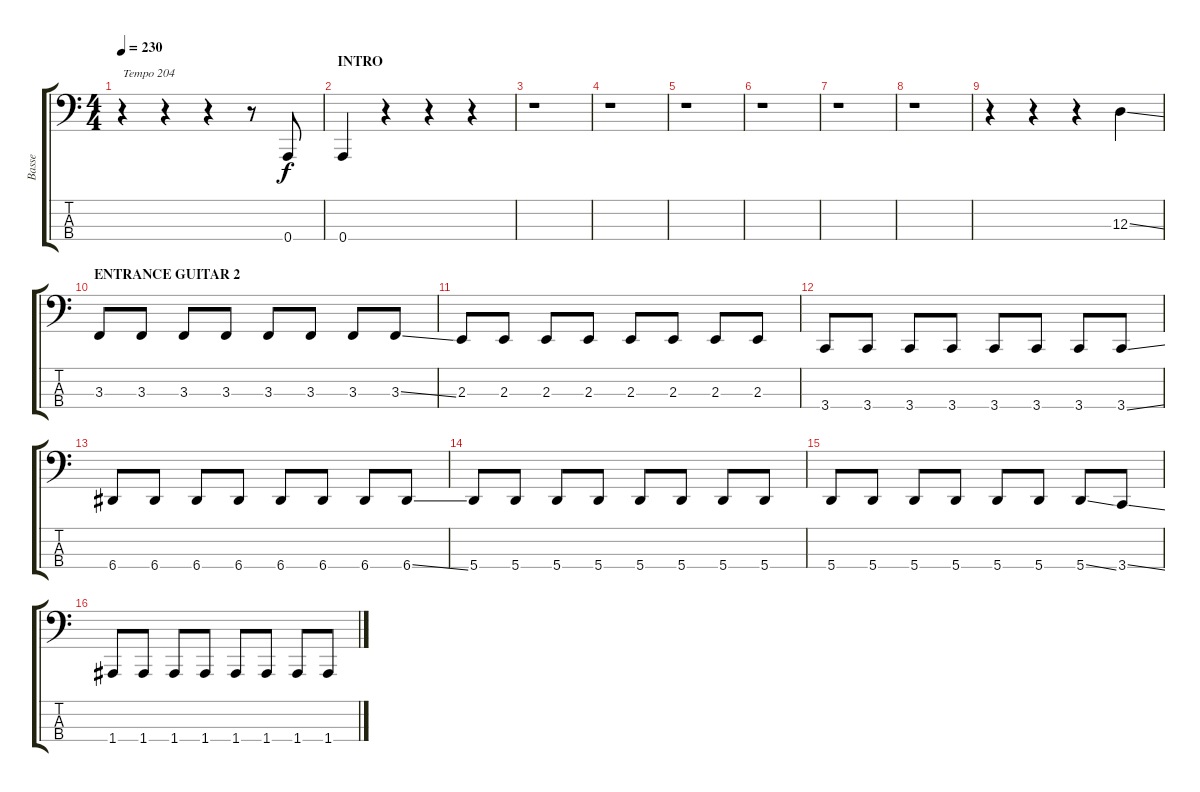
\track ("Basse" "Basse") {instrument slapbass2}
\staff {score tabs}
\tuning (C2 G2 D1 A0) {hide}
\ts (4 4)
\tempo 230
\tempo 204
\tempo 230
\clef f4
\ks c
r.4{txt "Tempo 204" dy f instrument slapbass2} r.4 r.4 r.8 0.4.8 |
\section ("" "INTRO")
0.4.4 r.4 r.4 r.4 |
r.1 |
r.1 |
r.1 |
r.1 |
r.1 |
r.1 |
r.4 r.4 r.4 12.3{ss}.4 |
\section ("" "ENTRANCE GUITAR 2")
3.3.8 3.3.8 3.3.8 3.3.8 3.3.8 3.3.8 3.3.8 3.3{ss}.8 |
2.3.8 2.3.8 2.3.8 2.3.8 2.3.8 2.3.8 2.3.8 2.3.8 |
3.4.8 3.4.8 3.4.8 3.4.8 3.4.8 3.4.8 3.4.8 3.4{ss}.8 |
6.4.8 6.4.8 6.4.8 6.4.8 6.4.8 6.4.8 6.4.8 6.4{ss}.8 |
5.4.8 5.4.8 5.4.8 5.4.8 5.4.8 5.4.8 5.4.8 5.4.8 |
5.4.8 5.4.8 5.4.8 5.4.8 5.4.8 5.4.8 5.4{ss}.8 3.4{ss}.8 |
1.4.8 1.4.8 1.4.8 1.4.8 1.4.8 1.4.8 1.4.8 1.4.8
